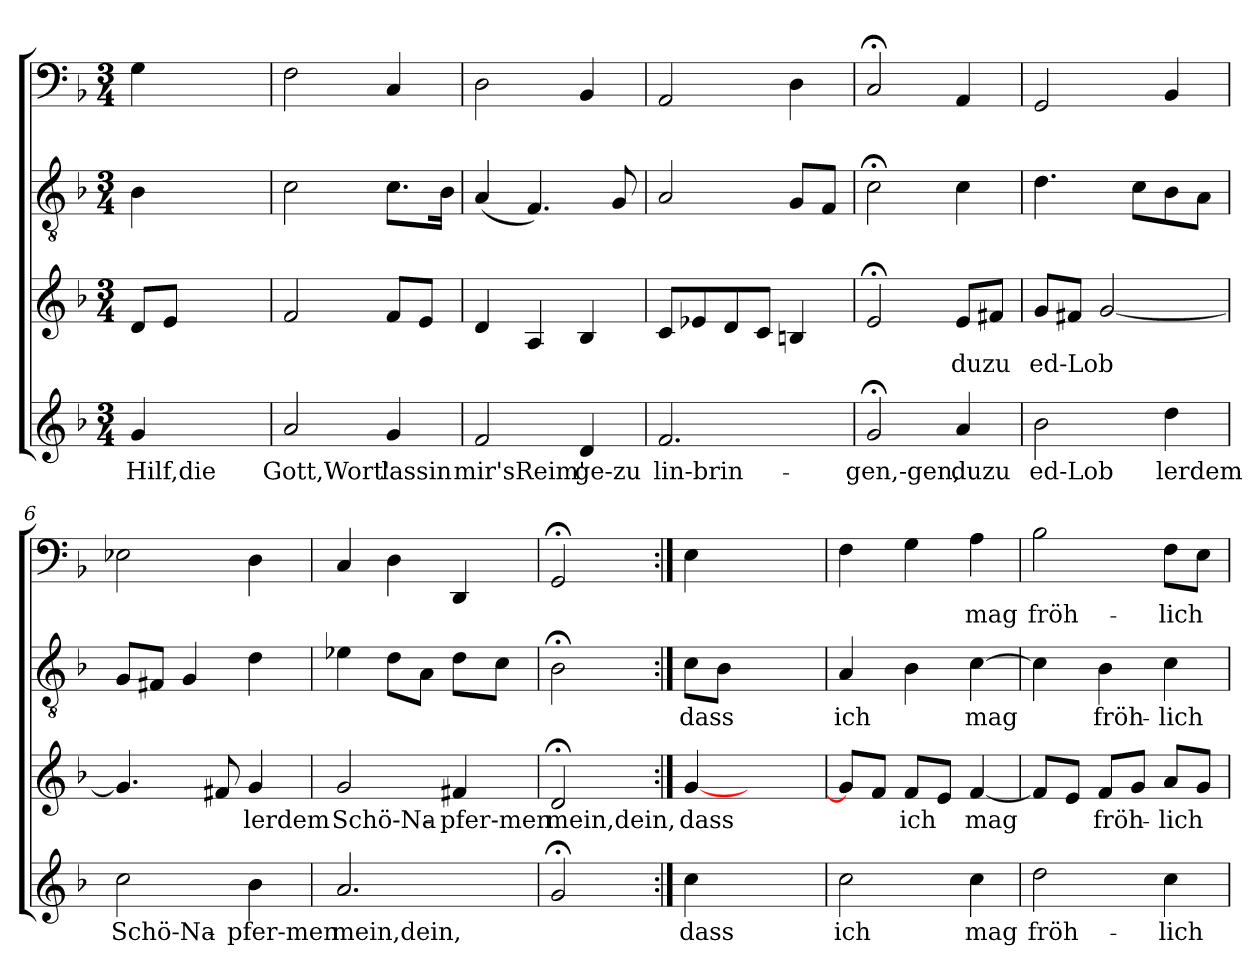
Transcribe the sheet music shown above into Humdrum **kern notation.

**kern	**text	**kern	**text	**kern	**text	**kern	**text
*part4	*part4	*part3	*part3	*part2	*part2	*part1	*part1
*staff4	*staff4	*staff3	*staff3	*staff2	*staff2	*staff1	*staff1
*clefG2	*	*clefG2	*	*clefGv2	*	*clefF4	*
*k[b-]	*	*k[b-]	*	*k[b-]	*	*k[b-]	*
*d:	*	*d:	*	*d:	*	*d:	*
*M3/4	*	*M3/4	*	*M3/4	*	*M3/4	*
=	=	=	=	=	=	=	=
4g/	Hilf,die	8d/L	.	4B-\	.	4G\	.
.	.	8e/J	.	.	.	.	.
2ryy	.	2ryy	.	2ryy	.	2ryy	.
=1	=1	=1	=1	=1	=1	=1	=1
2a/	Gott,Wort'	2f/	.	2c\	.	2F\	.
4g/	lassin	8f/L	.	8.c\L	.	4C/	.
.	.	8e/J	.	.	.	.	.
.	.	.	.	16B-\Jk	.	.	.
=2	=2	=2	=2	=2	=2	=2	=2
2f/	mir'sReim'	4d/	.	(4A/	.	2D\	.
.	.	4A/	.	4.F/)	.	.	.
4d/	ge-zu	4B-/	.	.	.	4BB-/	.
.	.	.	.	8G/	.	.	.
=3	=3	=3	=3	=3	=3	=3	=3
2.f/	-lin-brin-	8c/L	.	2A/	.	2AA/	.
.	.	8e-X/	.	.	.	.	.
.	.	8d/	.	.	.	.	.
.	.	8c/J	.	.	.	.	.
.	.	4Bn/	.	8G/L	.	4D\	.
.	.	.	.	8F/J	.	.	.
=4	=4	=4	=4	=4	=4	=4	=4
2g;</	-gen,-gen,	2e;</	.	2c;<\	.	2C;</	.
4a/	duzu	8e/L	duzu	4c\	.	4AA/	.
.	.	8f#X/J	.	.	.	.	.
=5	=5	=5	=5	=5	=5	=5	=5
2b-\	ed-Lob	8g/L	ed-Lob	4.d\	.	2GG/	.
.	.	8f#X/J	.	.	.	.	.
.	.	[2g/	.	.	.	.	.
.	.	.	.	8c\L	.	.	.
4dd\	-lerdem	.	.	8B-\	.	4BB-/	.
.	.	.	.	8A\J	.	.	.
=6	=6	=6	=6	=6	=6	=6	=6
2cc\	Schö-Na-	4.g/]	.	8G/L	.	2E-X\	.
.	.	.	.	8F#X/J	.	.	.
.	.	.	.	4G/	.	.	.
.	.	8f#X/	.	.	.	.	.
4b-\	-pfer-men	4g/	-lerdem	4d\	.	4D\	.
=7	=7	=7	=7	=7	=7	=7	=7
2.a/	mein,dein,	2g/	Schö-Na-	4e-X\	.	4C/	.
.	.	.	.	8d\L	.	4D\	.
.	.	.	.	8A\J	.	.	.
.	.	4f#X/	-pfer-men	8d\L	.	4DD/	.
.	.	.	.	8c\J	.	.	.
=8	=8	=8	=8	=8	=8	=8	=8
2g;</	.	2d;</	mein,dein,	2B-;<\	.	2GG;</	.
=:|!	=:|!	=:|!	=:|!	=:|!	=:|!	=:|!	=:|!
4cc\	dass	[4g/	dass	8c\L	dass	4E\	.
.	.	.	.	8B-\J	.	.	.
2ryy	.	2ryy	.	2ryy	.	2ryy	.
=9	=9	=9	=9	=9	=9	=9	=9
2cc\	ich	8g/L]	.	4A/	ich	4F\	.
.	.	8f/J	.	.	.	.	.
.	.	8f/L	ich	4B-\	.	4G\	.
.	.	8e/J	.	.	.	.	.
4cc\	mag	[4f/	mag	[4c\	mag	4A\	mag
=10	=10	=10	=10	=10	=10	=10	=10
2dd\	fröh-	8f/L]	.	4c\]	.	2B-\	fröh-
.	.	8e/J	.	.	.	.	.
.	.	8f/L	fröh-	4B-\	fröh-	.	.
.	.	8g/J	.	.	.	.	.
4cc\	-lich	8a/L	-lich	4c\	-lich	8F\L	-lich
.	.	8g/J	.	.	.	8E\J	.
=	=	=	=	=	=	=	=
*-	*-	*-	*-	*-	*-	*-	*-
